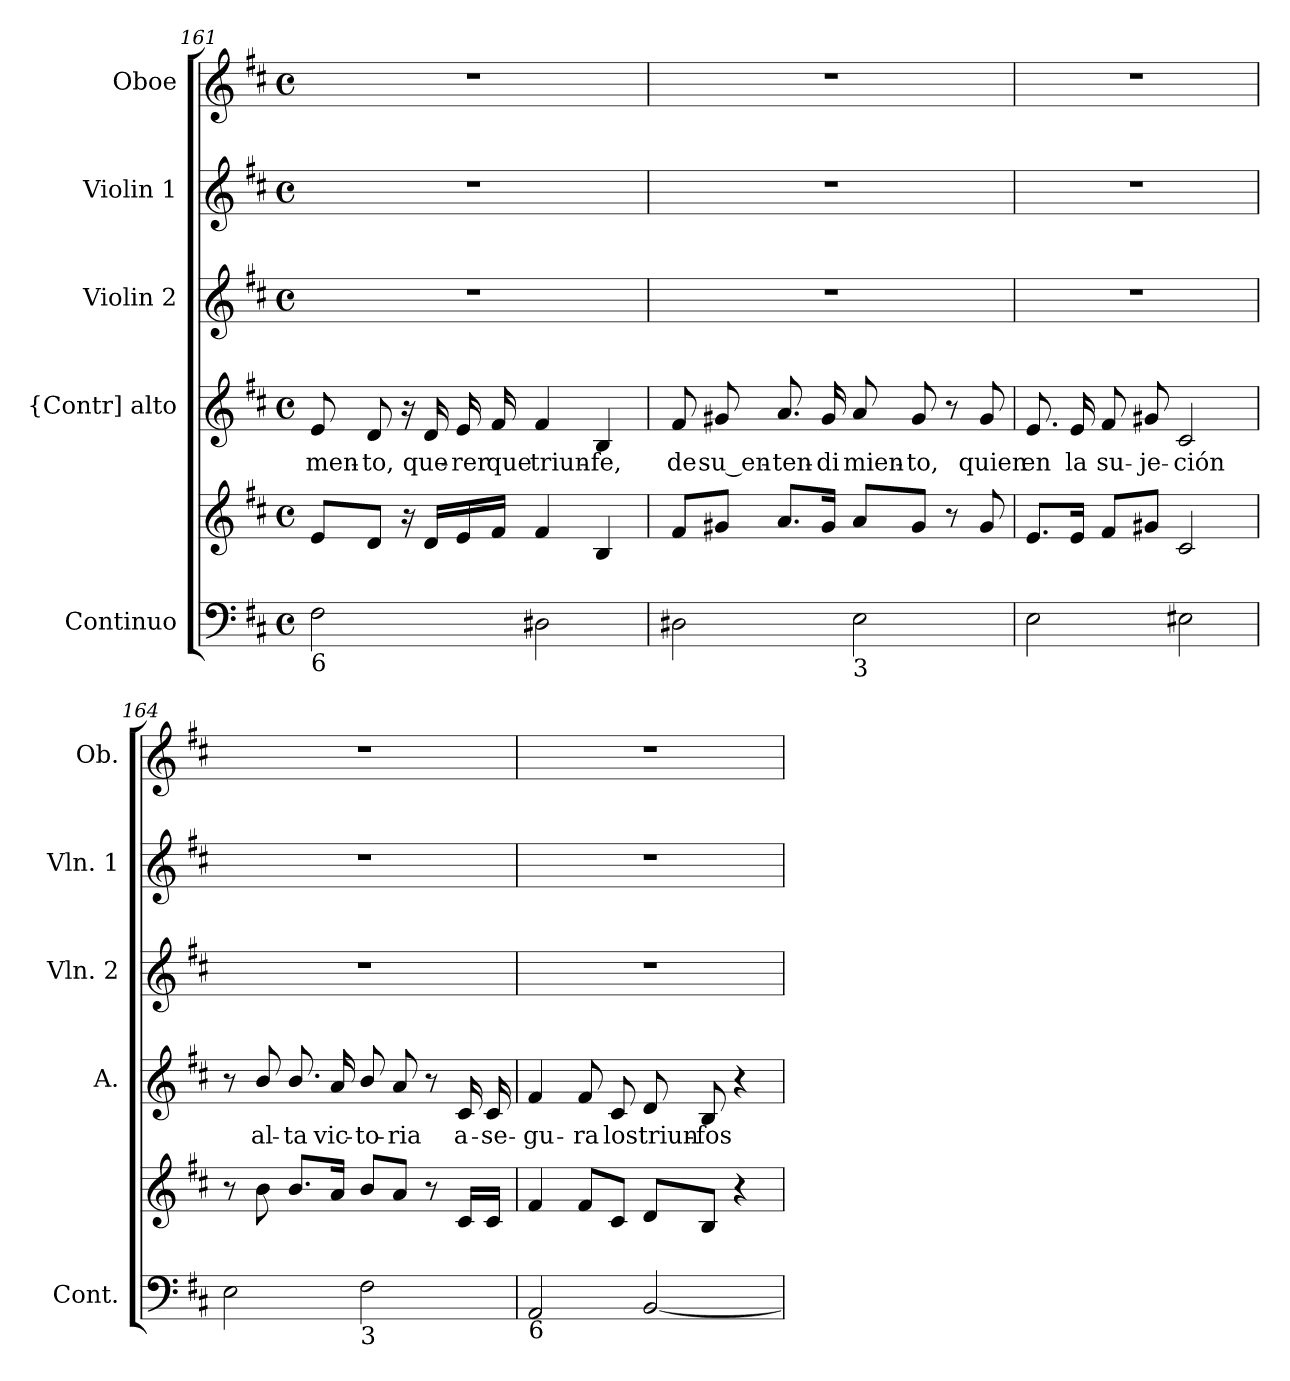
**kern	**kern	**kern	**text	**kern	**kern	**kern
*part5	*part5	*part4	*part4	*part3	*part2	*part1
*staff6	*staff5	*staff4	*staff4	*staff3	*staff2	*staff1
*I"Continuo	*	*I"{Contr] alto	*	*I"Violin 2	*I"Violin 1	*I"Oboe
*I'Cont.	*	*I'A.	*	*I'Vln. 2	*I'Vln. 1	*I'Ob.
*clefF4	*clefG2	*clefG2	*	*clefG2	*clefG2	*clefG2
*k[f#c#]	*k[f#c#]	*k[f#c#]	*	*k[f#c#]	*k[f#c#]	*k[f#c#]
*D:	*D:	*D:	*	*D:	*D:	*D:
*M4/4	*M4/4	*M4/4	*	*M4/4	*M4/4	*M4/4
*met(c)	*met(c)	*met(c)	*	*met(c)	*met(c)	*met(c)
=161	=161	=161	=161	=161	=161	=161
!LO:TX:b:t=6	!	!	!	!	!	!
!	!	!	!LO:LY:b:color=#000000	!	!	!
2F#i\	8ei/L	8ei/	-men-	1r	1r	1r
!	!	!	!LO:LY:b:color=#000000	!	!	!
.	8di/J	8di/	-to,	.	.	.
.	16r	16r	.	.	.	.
!	!	!	!LO:LY:b:color=#000000	!	!	!
.	16di/LL	16di/	que-	.	.	.
!	!	!	!LO:LY:b:color=#000000	!	!	!
.	16ei/	16ei/	-rer	.	.	.
!	!	!	!LO:LY:b:color=#000000	!	!	!
.	16f#i/JJ	16f#i/	que	.	.	.
!	!	!	!LO:LY:b:color=#000000	!	!	!
2D#Xi\	4f#i/	4f#i/	triun-	.	.	.
!	!	!	!LO:LY:b:color=#000000	!	!	!
.	4Bi/	4Bi/	-fe,	.	.	.
=162	=162	=162	=162	=162	=162	=162
!	!	!	!LO:LY:b:color=#000000	!	!	!
2D#Xi\	8f#i/L	8f#i/	de	1r	1r	1r
!	!	!	!LO:LY:b:color=#000000	!	!	!
.	8g#Xi/J	8g#Xi/	su_en-	.	.	.
!	!	!	!LO:LY:b:color=#000000	!	!	!
.	8.ai/L	8.ai/	-ten-	.	.	.
!	!	!	!LO:LY:b:color=#000000	!	!	!
.	16g#i/Jk	16g#i/	-di	.	.	.
!LO:TX:b:t=3	!	!	!	!	!	!
!	!	!	!LO:LY:b:color=#000000	!	!	!
2Ei\	8ai/L	8ai/	mien-	.	.	.
!	!	!	!LO:LY:b:color=#000000	!	!	!
.	8g#i/J	8g#i/	-to,	.	.	.
.	8r	8r	.	.	.	.
!	!	!	!LO:LY:b:color=#000000	!	!	!
.	8g#i/	8g#i/	quien	.	.	.
!!LO:LB:g=z
=163	=163	=163	=163	=163	=163	=163
!	!	!	!LO:LY:b:color=#000000	!	!	!
2Ei\	8.ei/L	8.ei/	en	1r	1r	1r
!	!	!	!LO:LY:b:color=#000000	!	!	!
.	16ei/Jk	16ei/	la	.	.	.
!	!	!	!LO:LY:b:color=#000000	!	!	!
.	8f#i/L	8f#i/	su-	.	.	.
!	!	!	!LO:LY:b:color=#000000	!	!	!
.	8g#Xi/J	8g#Xi/	-je-	.	.	.
!	!	!	!LO:LY:b:color=#000000	!	!	!
2E#Xi\	2c#i/	2c#i/	-ción	.	.	.
=164	=164	=164	=164	=164	=164	=164
2Ei\	8r	8r	.	1r	1r	1r
!	!	!	!LO:LY:b:color=#000000	!	!	!
.	8bi\	8bi/	al-	.	.	.
!	!	!	!LO:LY:b:color=#000000	!	!	!
.	8.bi/L	8.bi/	-ta	.	.	.
!	!	!	!LO:LY:b:color=#000000	!	!	!
.	16ai/Jk	16ai/	vic-	.	.	.
!LO:TX:b:t=3	!	!	!	!	!	!
!	!	!	!LO:LY:b:color=#000000	!	!	!
2F#i\	8bi/L	8bi/	-to-	.	.	.
!	!	!	!LO:LY:b:color=#000000	!	!	!
.	8ai/J	8ai/	-ria	.	.	.
.	8r	8r	.	.	.	.
!	!	!	!LO:LY:b:color=#000000	!	!	!
.	16c#i/LL	16c#i/	a-	.	.	.
!	!	!	!LO:LY:b:color=#000000	!	!	!
.	16c#i/JJ	16c#i/	-se-	.	.	.
=165	=165	=165	=165	=165	=165	=165
!LO:TX:b:t=6	!	!	!	!	!	!
!	!	!	!LO:LY:b:color=#000000	!	!	!
2AAi/	4f#i/	4f#i/	-gu-	1r	1r	1r
!	!	!	!LO:LY:b:color=#000000	!	!	!
.	8f#i/L	8f#i/	-ra	.	.	.
!	!	!	!LO:LY:b:color=#000000	!	!	!
.	8c#i/J	8c#i/	los	.	.	.
!	!	!	!LO:LY:b:color=#000000	!	!	!
[2BBi/	8di/L	8di/	triun-	.	.	.
!	!	!	!LO:LY:b:color=#000000	!	!	!
.	8Bi/J	8Bi/	-fos	.	.	.
.	4r	4r	.	.	.	.
=	=	=	=	=	=	=
*-	*-	*-	*-	*-	*-	*-
